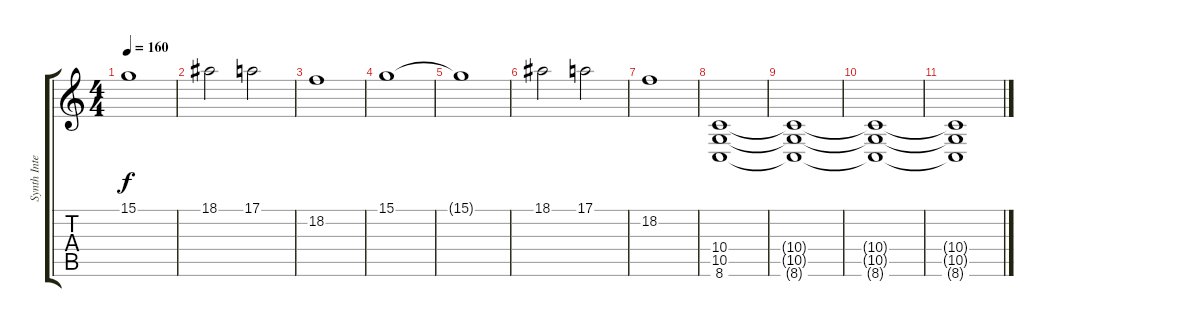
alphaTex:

\track ("Synth Interlude " "Synth Inte") {instrument stringensemble1}
\staff {score tabs}
\tuning (E4 B3 G3 D3 A2 E2) {hide}
\ts (4 4)
\tempo 160
\clef g2
\ks c
15.1{t}.1{dy f} |
18.1.2{volume 9 balance 5 instrument stringensemble1} 17.1.2{volume 9 balance 5 instrument stringensemble1} |
18.2.1{volume 9 balance 5 instrument stringensemble1} |
15.1.1{volume 9 balance 5 instrument stringensemble1} |
15.1{t}.1 |
18.1.2{volume 9 balance 5 instrument stringensemble1} 17.1.2 |
18.2.1{volume 9 balance 5 instrument stringensemble1} |
(10.4 10.5 8.6).1{volume 9 balance 5 instrument stringensemble1} |
(10.4{t} 10.5{t} 8.6{t}).1 |
(10.4{t} 10.5{t} 8.6{t}).1 |
(10.4{t} 10.5{t} 8.6{t}).1
